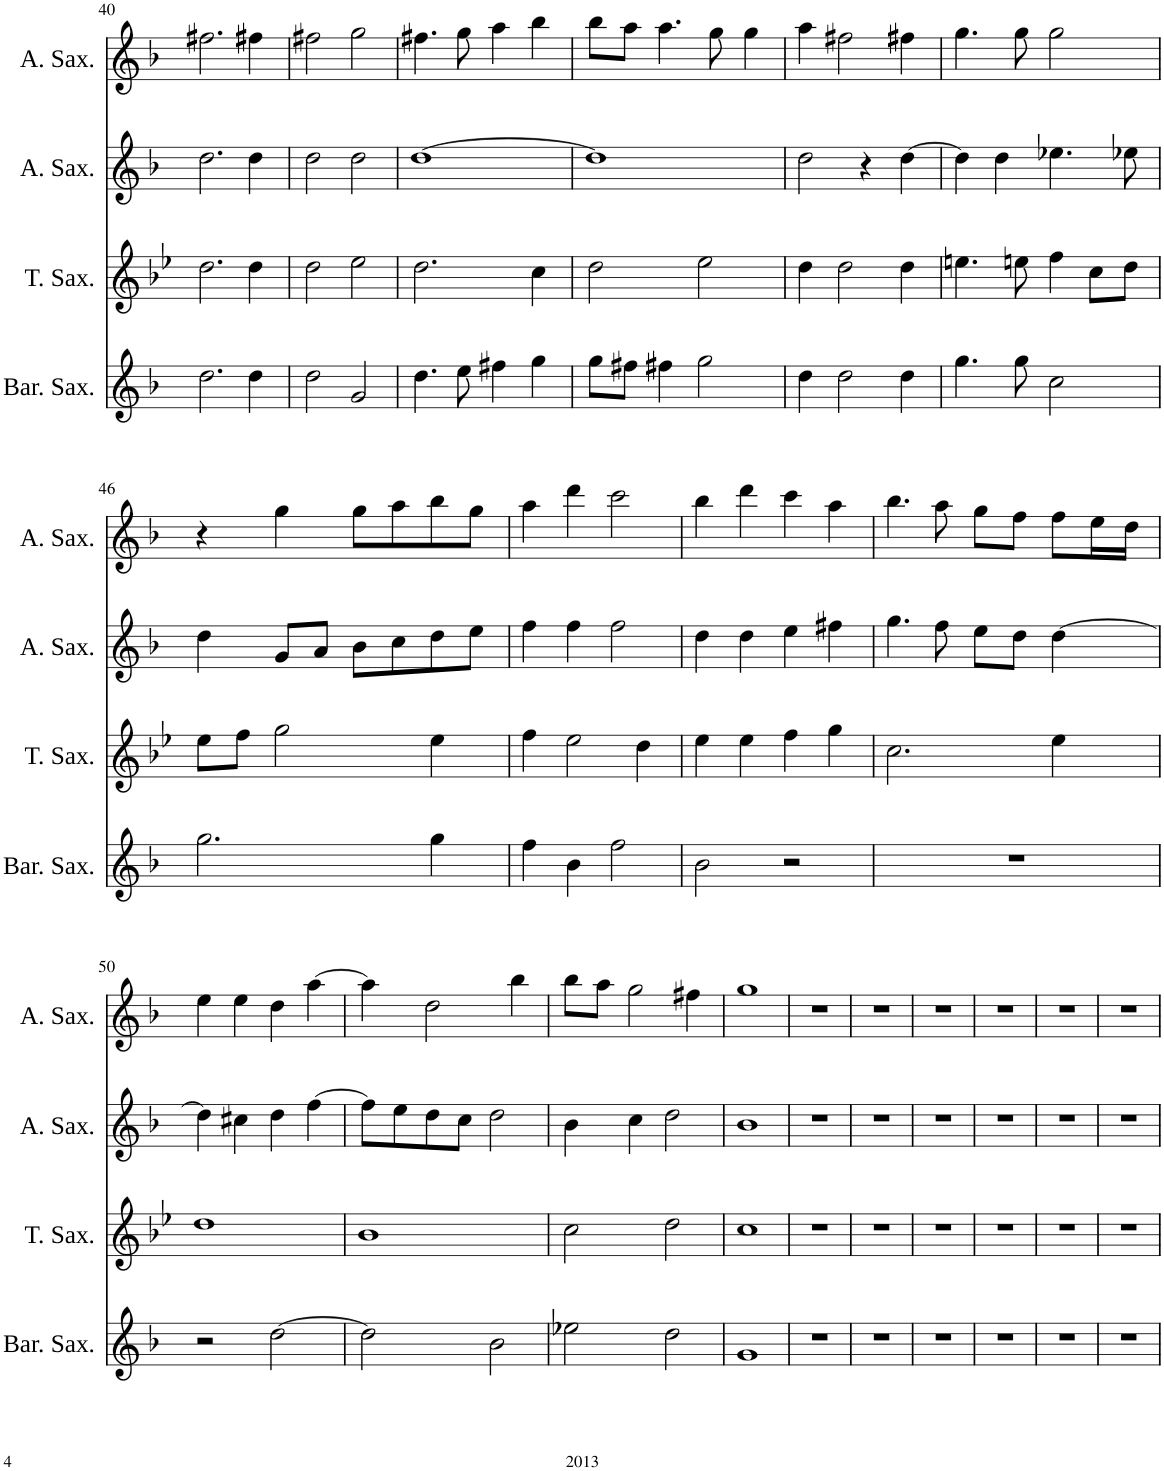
**kern	**kern	**kern	**kern
*part4	*part3	*part2	*part1
*staff4	*staff3	*staff2	*staff1
*I"Baritone Saxophone	*I"Tenor Saxophone	*I"Alto Saxophone	*I"Alto Saxophone
*I'Bar. Sax.	*I'T. Sax.	*I'A. Sax.	*I'A. Sax.
!!LO:PB:g=z
*clefG2	*clefG2	*clefG2	*clefG2
*Trd12c21	*Trd8c14	*Trd5c9	*Trd5c9
*k[b-]	*k[b-e-]	*k[b-]	*k[b-]
*M4/4	*M4/4	*M4/4	*M4/4
=40	=40	=40	=40
2.dd\	2.dd\	2.dd\	2.ff#X\
4dd\	4dd\	4dd\	4ff#X\
=41	=41	=41	=41
2dd\	2dd\	2dd\	2ff#X\
2g/	2ee-\	2dd\	2gg\
=42	=42	=42	=42
4.dd\	2.dd\	[1dd	4.ff#X\
8ee\	.	.	8gg\
4ff#X\	.	.	4aa\
4gg\	4cc\	.	4bb-\
=43	=43	=43	=43
8gg\L	2dd\	1dd]	8bb-\L
8ff#X\J	.	.	8aa\J
4ff#X\	.	.	4.aa\
2gg\	2ee-\	.	.
.	.	.	8gg\
.	.	.	4gg\
=44	=44	=44	=44
4dd\	4dd\	2dd\	4aa\
2dd\	2dd\	.	2ff#X\
.	.	4r	.
4dd\	4dd\	[4dd\	4ff#X\
=45	=45	=45	=45
4.gg\	4.een\	4dd\]	4.gg\
.	.	4dd\	.
8gg\	8een\	.	8gg\
2cc\	4ff\	4.ee-X\	2gg\
.	8cc\L	.	.
.	8dd\J	8ee-X\	.
!!LO:LB:g=z
=46	=46	=46	=46
2.gg\	8ee-\L	4dd\	4r
.	8ff\J	.	.
.	2gg\	8g/L	4gg\
.	.	8a/J	.
.	.	8b-\L	8gg\L
.	.	8cc\	8aa\
4gg\	4ee-\	8dd\	8bb-\
.	.	8ee\J	8gg\J
=47	=47	=47	=47
4ff\	4ff\	4ff\	4aa\
4b-\	2ee-\	4ff\	4ddd\
2ff\	.	2ff\	2ccc\
.	4dd\	.	.
=48	=48	=48	=48
2b-\	4ee-\	4dd\	4bb-\
.	4ee-\	4dd\	4ddd\
2r	4ff\	4ee\	4ccc\
.	4gg\	4ff#X\	4aa\
=49	=49	=49	=49
1r	2.cc\	4.gg\	4.bb-\
.	.	8ff\	8aa\
.	.	8ee\L	8gg\L
.	.	8dd\J	8ff\J
.	4ee-\	[4dd\	8ff\L
.	.	.	16ee\L
.	.	.	16dd\JJ
!!LO:LB:g=z
=50	=50	=50	=50
2r	1dd	4dd\]	4ee\
.	.	4cc#X\	4ee\
[2dd\	.	4dd\	4dd\
.	.	[4ff\	[4aa\
=51	=51	=51	=51
2dd\]	1b-	8ff\L]	4aa\]
.	.	8ee\	.
.	.	8dd\	2dd\
.	.	8cc\J	.
2b-\	.	2dd\	.
.	.	.	4bb-\
=52	=52	=52	=52
2ee-X\	2cc\	4b-\	8bb-\L
.	.	.	8aa\J
.	.	4cc\	2gg\
2dd\	2dd\	2dd\	.
.	.	.	4ff#X\
=53	=53	=53	=53
1g	1cc	1b-	1gg
=54	=54	=54	=54
1r	1r	1r	1r
=55	=55	=55	=55
1r	1r	1r	1r
=56	=56	=56	=56
1r	1r	1r	1r
=57	=57	=57	=57
1r	1r	1r	1r
=58	=58	=58	=58
1r	1r	1r	1r
=59	=59	=59	=59
1r	1r	1r	1r
=	=	=	=
*-	*-	*-	*-
